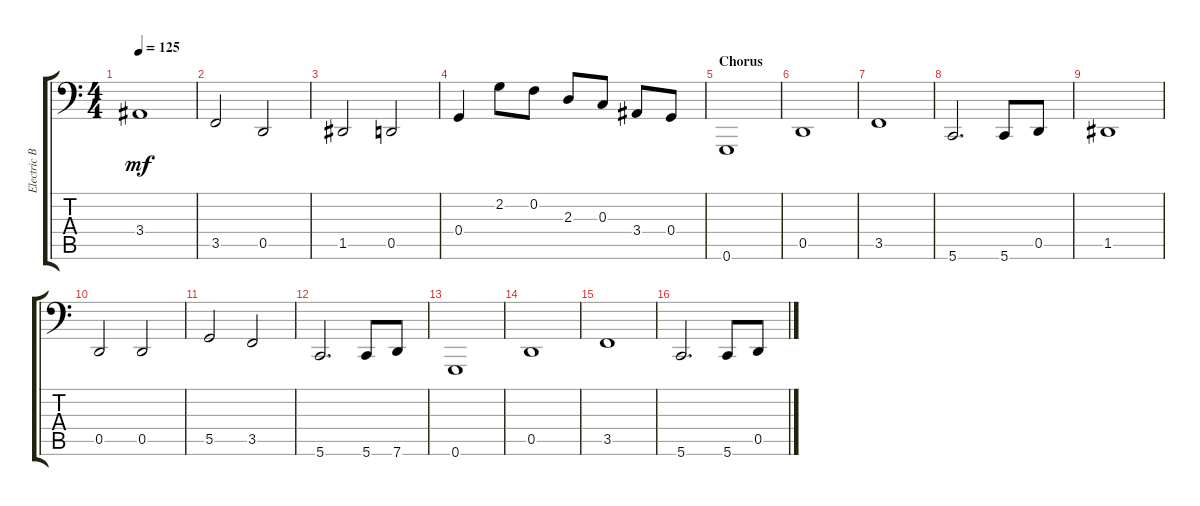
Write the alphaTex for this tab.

\track ("Electric Bass" "Electric B") {instrument electricbassfinger}
\staff {score tabs}
\tuning (Bb2 F2 C2 G1 D1 G0) {hide}
\ts (4 4)
\tempo 125
\clef f4
\ks c
3.4.1{dy mf} |
3.5.2 0.5.2 |
1.5.2 0.5.2 |
0.4.4 2.2.8 0.2.8 2.3.8 0.3.8 3.4.8 0.4.8 |
\section ("" "Chorus")
0.6.1 |
0.5.1 |
3.5.1 |
5.6.2{d} 5.6.8 0.5.8 |
1.5.1 |
0.5.2 0.5.2 |
5.5.2 3.5.2 |
5.6.2{d} 5.6.8 7.6.8 |
0.6.1 |
0.5.1 |
3.5.1 |
5.6.2{d} 5.6.8 0.5.8
